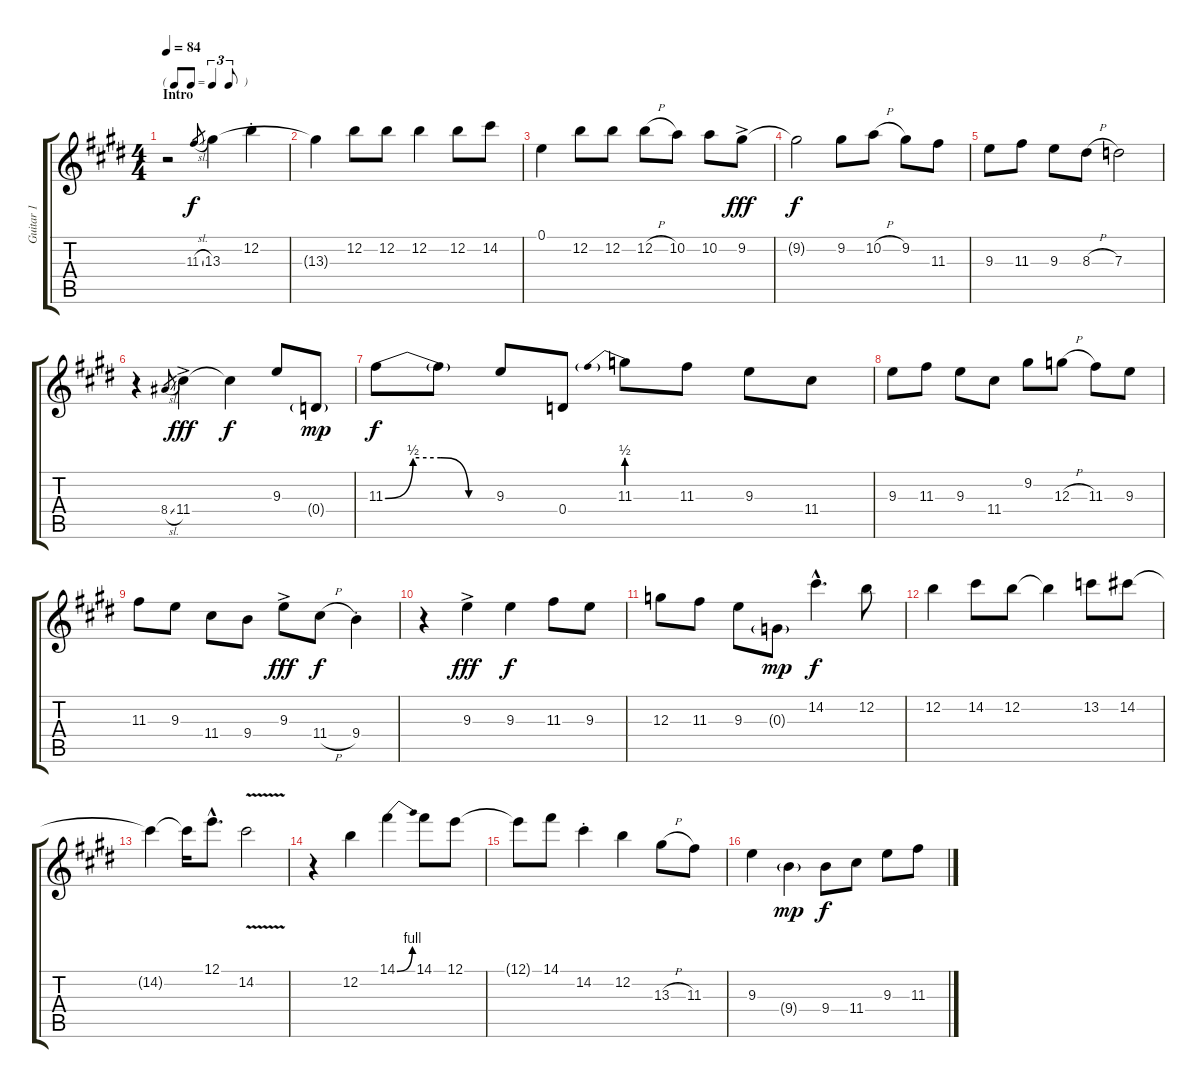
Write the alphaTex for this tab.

\track ("Guitar 1" "Guitar 1") {instrument acousticguitarsteel}
\staff {score tabs}
\tuning (E4 B3 G3 D3 A2 E2) {hide}
\ts (4 4)
\tf triplet8th
\section ("" "Intro")
\tempo 84
\clef g2
\ks e
r.2{dy f instrument acousticguitarsteel} 11.3{sl}.8{gr} 13.3.4 12.2{st}.4 |
13.3{t}.4 12.2.8 12.2.8 12.2.4 12.2.8 14.2.8 |
0.1.4 12.2.8 12.2.8 12.2{h}.8 10.2.8 10.2.8 9.2{ac}.8{dy fff} |
9.2{t}.2{dy f} 9.2.8 10.2{h}.8 9.2.8 11.3.8 |
9.3.8 11.3.8 9.3.8 8.3{h}.8 7.3.2 |
r.4 8.4{sl}.8{gr} 11.4{ac}.4{dy fff} 11.4{t}.4{dy f} 9.3.8 0.4{g}.8{dy mp} |
11.3{be (custom 0 0 15 2 30 2 45 0 60 0)}.8{dy f} 11.3{t}.8 9.3.8 0.4.8 11.3{be (prebend 0 2 60 2)}.8 11.3.8 9.3.8 11.4.8 |
9.3.8 11.3.8 9.3.8 11.4.8 9.2.8 12.3{h}.8 11.3.8 9.3.8 |
11.3.8 9.3.8 11.4.8 9.4.8 9.3{ac}.8{dy fff} 11.4{h}.8{dy f} 9.4{st}.4 |
r.4 9.3{ac}.4{dy fff} 9.3.4{dy f} 11.3.8 9.3.8 |
12.3.8 11.3.8 9.3.8 0.3{g}.8{dy mp} 14.2{hac}.4{d dy f} 12.2.8 |
12.2.4 14.2.8 12.2.8 12.2{t}.4 13.2.8 14.2.8 |
14.2{t}.4 14.2{t}.16 12.1{hac}.8{d} 14.2{v}.2 |
r.4 12.2.4 14.1{be (bend 0 0 60 4)}.4 14.1.8 12.1.8 |
12.1{t}.8 14.1.8 14.2{st}.4 12.2.4 13.3{h}.8 11.3.8 |
9.3.4 9.4{g}.4{dy mp} 9.4.8{dy f} 11.4.8 9.3.8 11.3.8
